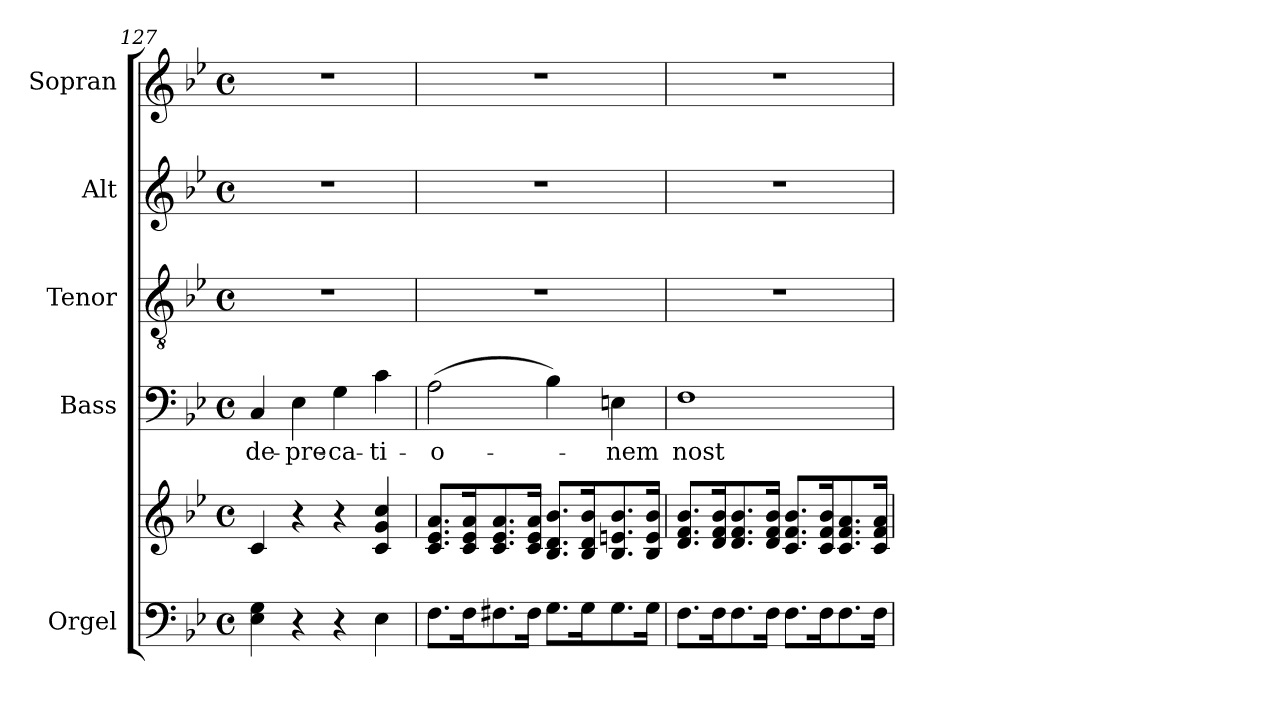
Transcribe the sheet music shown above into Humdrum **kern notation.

**kern	**kern	**kern	**text	**kern	**kern	**kern
*part5	*part5	*part4	*part4	*part3	*part2	*part1
*staff6	*staff5	*staff4	*staff4	*staff3	*staff2	*staff1
*I"Orgel	*	*I"Bass	*	*I"Tenor	*I"Alt	*I"Sopran
*I'Org.	*	*I'B	*	*I'T	*I'A	*I'S
*clefF4	*clefG2	*clefF4	*	*clefGv2	*clefG2	*clefG2
*k[b-e-]	*k[b-e-]	*k[b-e-]	*	*k[b-e-]	*k[b-e-]	*k[b-e-]
*B-:	*B-:	*B-:	*	*B-:	*B-:	*B-:
*M4/4	*M4/4	*M4/4	*	*M4/4	*M4/4	*M4/4
*met(c)	*met(c)	*met(c)	*	*met(c)	*met(c)	*met(c)
=127	=127	=127	=127	=127	=127	=127
!	!	!	!LO:LY:b	!	!	!
4E-\ 4G\	4c/	4C/	de-	1r	1r	1r
!	!	!	!LO:LY:b	!	!	!
4r	4r	4E-\	-pre-	.	.	.
!	!	!	!LO:LY:b	!	!	!
4r	4r	4G\	-ca-	.	.	.
!	!	!	!LO:LY:b	!	!	!
4E-\	4c/ 4g/ 4cc/	4c\	-ti-	.	.	.
=128	=128	=128	=128	=128	=128	=128
!	!	!	!LO:LY:b	!	!	!
8.F\L	8.c/ 8.e-/ 8.a/L	(>2A\	-o-	1r	1r	1r
16F\k	16c/ 16e-/ 16a/k	.	.	.	.	.
8.F#X\	8.c/ 8.e-/ 8.a/	.	.	.	.	.
16F#\Jk	16c/ 16e-/ 16a/Jk	.	.	.	.	.
8.G\L	8.B-/ 8.d/ 8.b-/L	4B-\)	.	.	.	.
16G\k	16B-/ 16d/ 16b-/k	.	.	.	.	.
!	!	!	!LO:LY:b	!	!	!
8.G\	8.B-/ 8.en/ 8.b-/	4En\	-nem	.	.	.
16G\Jk	16B-/ 16e/ 16b-/Jk	.	.	.	.	.
=129	=129	=129	=129	=129	=129	=129
!	!	!	!LO:LY:b	!	!	!
8.F\L	8.d/ 8.f/ 8.b-/L	1F	nost-	1r	1r	1r
16F\k	16d/ 16f/ 16b-/k	.	.	.	.	.
8.F\	8.d/ 8.f/ 8.b-/	.	.	.	.	.
16F\Jk	16d/ 16f/ 16b-/Jk	.	.	.	.	.
8.F\L	8.c/ 8.f/ 8.b-/L	.	.	.	.	.
16F\k	16c/ 16f/ 16b-/k	.	.	.	.	.
8.F\	8.c/ 8.f/ 8.a/	.	.	.	.	.
16F\Jk	16c/ 16f/ 16a/Jk	.	.	.	.	.
=	=	=	=	=	=	=
*-	*-	*-	*-	*-	*-	*-
